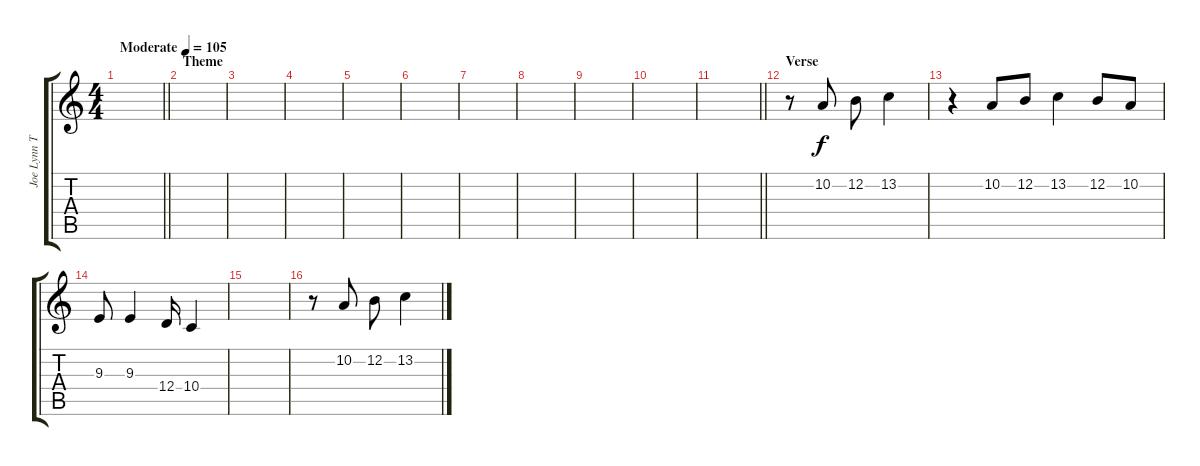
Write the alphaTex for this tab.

\track ("Joe Lynn Turner" "Joe Lynn T") {instrument lead2sawtooth}
\staff {score tabs}
\tuning (E4 B3 G3 D3 A2 E2) {hide}
\ts (4 4)
\tempo (105 "Moderate")
\clef g2
\barLineRight lightlight
\ks c
|
\section ("" "Theme")
|
|
|
|
|
|
|
|
|
\barLineRight lightlight
|
\section ("" "Verse")
r.8 10.2.8 12.2.8 13.2.4 |
r.4 10.2.8 12.2.8 13.2.4 12.2.8 10.2.8 |
9.3.8 9.3.4 12.4.16 10.4.4 |
|
r.8 10.2.8 12.2.8 13.2.4
